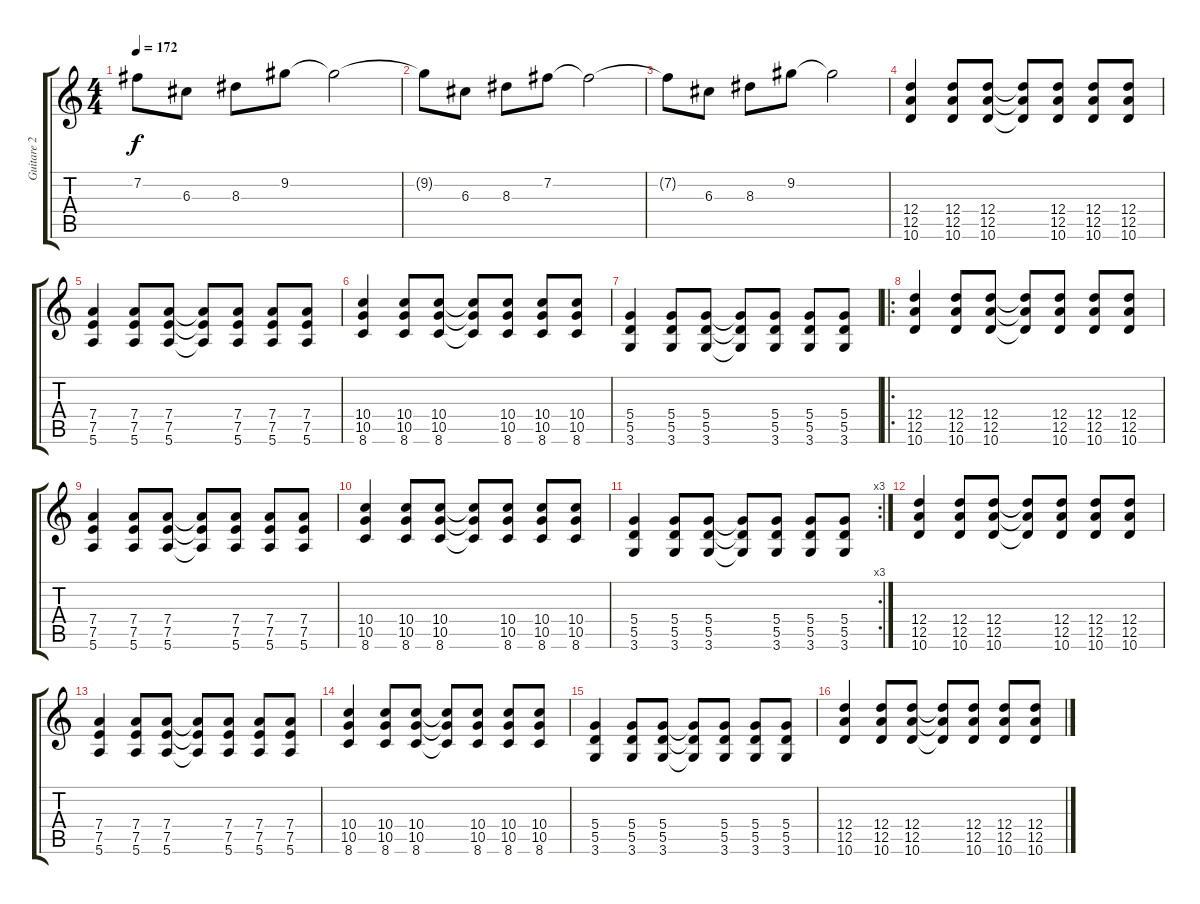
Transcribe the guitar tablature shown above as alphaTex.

\track ("Guitare 2" "Guitare 2") {instrument distortionguitar}
\staff {score tabs}
\tuning (E4 B3 G3 D3 A2 E2) {hide}
\ts (4 4)
\tempo 172
\clef g2
\ks c
7.2{t}.8{dy f} 6.3.8 8.3.8 9.2.8 9.2{t}.2 |
9.2{t}.8 6.3.8 8.3.8 7.2.8 7.2{t}.2 |
7.2{t}.8 6.3.8 8.3.8 9.2.8 9.2{t}.2 |
(12.4 12.5 10.6).4 (12.4 12.5 10.6).8 (12.4 12.5 10.6).8 (12.4{t} 12.5{t} 10.6{t}).8 (12.4 12.5 10.6).8 (12.4 12.5 10.6).8 (12.4 12.5 10.6).8 |
(7.4 7.5 5.6).4 (7.4 7.5 5.6).8 (7.4 7.5 5.6).8 (7.4{t} 7.5{t} 5.6{t}).8 (7.4 7.5 5.6).8 (7.4 7.5 5.6).8 (7.4 7.5 5.6).8 |
(10.4 10.5 8.6).4 (10.4 10.5 8.6).8 (10.4 10.5 8.6).8 (10.4{t} 10.5{t} 8.6{t}).8 (10.4 10.5 8.6).8 (10.4 10.5 8.6).8 (10.4 10.5 8.6).8 |
(5.4 5.5 3.6).4 (5.4 5.5 3.6).8 (5.4 5.5 3.6).8 (5.4{t} 5.5{t} 3.6{t}).8 (5.4 5.5 3.6).8 (5.4 5.5 3.6).8 (5.4 5.5 3.6).8 |
\ro
(12.4 12.5 10.6).4 (12.4 12.5 10.6).8 (12.4 12.5 10.6).8 (12.4{t} 12.5{t} 10.6{t}).8 (12.4 12.5 10.6).8 (12.4 12.5 10.6).8 (12.4 12.5 10.6).8 |
(7.4 7.5 5.6).4 (7.4 7.5 5.6).8 (7.4 7.5 5.6).8 (7.4{t} 7.5{t} 5.6{t}).8 (7.4 7.5 5.6).8 (7.4 7.5 5.6).8 (7.4 7.5 5.6).8 |
(10.4 10.5 8.6).4 (10.4 10.5 8.6).8 (10.4 10.5 8.6).8 (10.4{t} 10.5{t} 8.6{t}).8 (10.4 10.5 8.6).8 (10.4 10.5 8.6).8 (10.4 10.5 8.6).8 |
\rc 3
(5.4 5.5 3.6).4 (5.4 5.5 3.6).8 (5.4 5.5 3.6).8 (5.4{t} 5.5{t} 3.6{t}).8 (5.4 5.5 3.6).8 (5.4 5.5 3.6).8 (5.4 5.5 3.6).8 |
(12.4 12.5 10.6).4 (12.4 12.5 10.6).8 (12.4 12.5 10.6).8 (12.4{t} 12.5{t} 10.6{t}).8 (12.4 12.5 10.6).8 (12.4 12.5 10.6).8 (12.4 12.5 10.6).8 |
(7.4 7.5 5.6).4 (7.4 7.5 5.6).8 (7.4 7.5 5.6).8 (7.4{t} 7.5{t} 5.6{t}).8 (7.4 7.5 5.6).8 (7.4 7.5 5.6).8 (7.4 7.5 5.6).8 |
(10.4 10.5 8.6).4 (10.4 10.5 8.6).8 (10.4 10.5 8.6).8 (10.4{t} 10.5{t} 8.6{t}).8 (10.4 10.5 8.6).8 (10.4 10.5 8.6).8 (10.4 10.5 8.6).8 |
(5.4 5.5 3.6).4 (5.4 5.5 3.6).8 (5.4 5.5 3.6).8 (5.4{t} 5.5{t} 3.6{t}).8 (5.4 5.5 3.6).8 (5.4 5.5 3.6).8 (5.4 5.5 3.6).8 |
(12.4 12.5 10.6).4 (12.4 12.5 10.6).8 (12.4 12.5 10.6).8 (12.4{t} 12.5{t} 10.6{t}).8 (12.4 12.5 10.6).8 (12.4 12.5 10.6).8 (12.4 12.5 10.6).8
